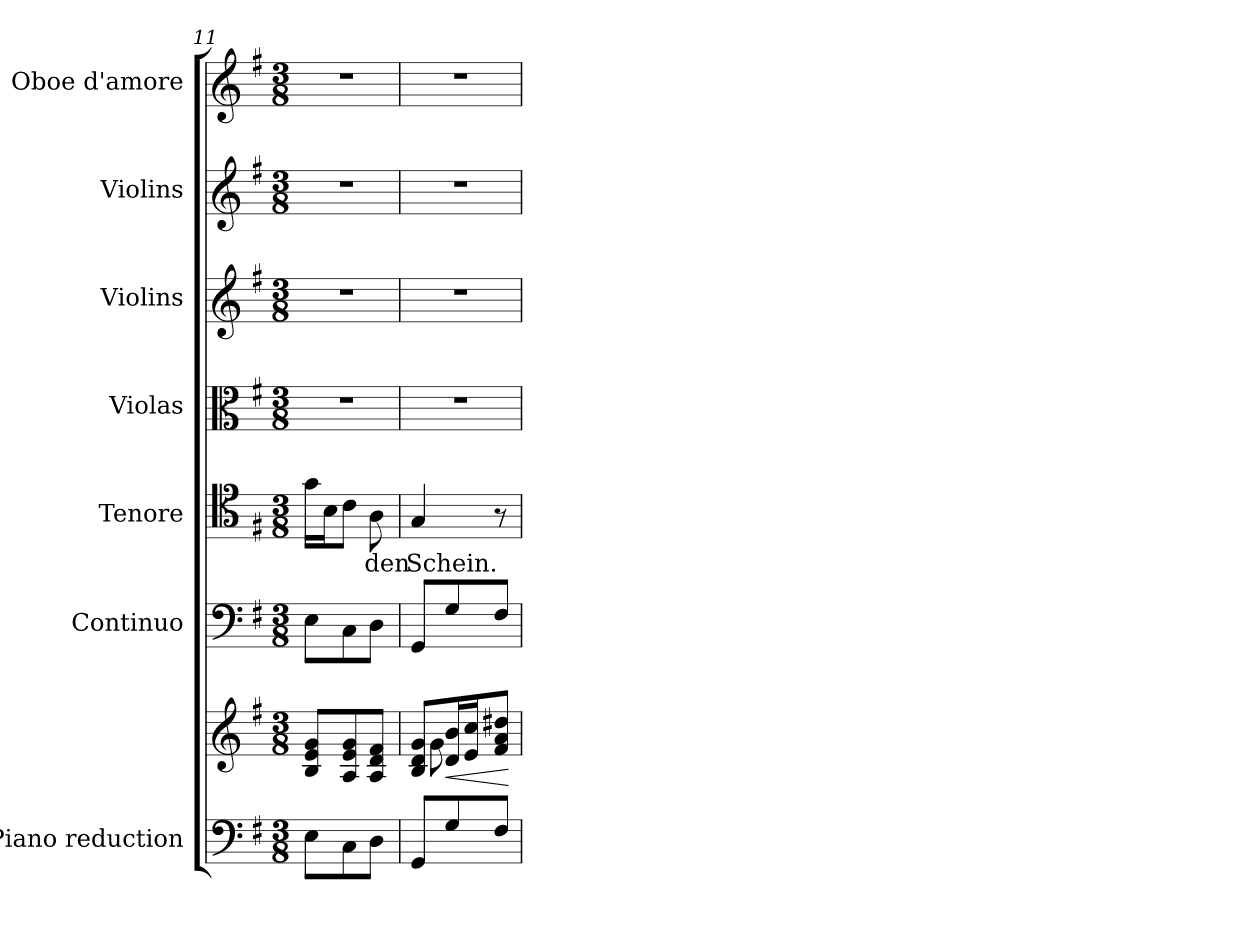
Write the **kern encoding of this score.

**kern	**kern	**dynam	**kern	**kern	**text	**kern	**kern	**kern	**kern
*part7	*part7	*part7	*part6	*part5	*part5	*part4	*part3	*part2	*part1
*staff8	*staff7	*staff7/8	*staff6	*staff5	*staff5	*staff4	*staff3	*staff2	*staff1
*I"Piano reduction	*	*	*I"Continuo	*I"Tenore	*	*I"Violas	*I"Violins	*I"Violins	*I"Oboe d'amore
*I'Pno	*	*	*	*	*	*	*	*	*I'Ob
*clefF4	*clefG2	*	*clefF4	*clefC4	*	*clefC3	*clefG2	*clefG2	*clefG2
*k[f#]	*k[f#]	*	*k[f#]	*k[f#]	*	*k[f#]	*k[f#]	*k[f#]	*k[f#]
*M3/8	*M3/8	*	*M3/8	*M3/8	*	*M3/8	*M3/8	*M3/8	*M3/8
=11	=11	=11	=11	=11	=11	=11	=11	=11	=11
8E\L	8B/ 8e/ 8g/L	.	8E\L	16g\LL	.	4.r	4.r	4.r	4.r
.	.	.	.	16B\J	.	.	.	.	.
8C\	8A/ 8e/ 8g/	.	8C\	8c\J	.	.	.	.	.
!	!	!	!	!	!LO:LY:b	!	!	!	!
8D\J	8A/ 8d/ 8f#/J	.	8D\J	8A\	-den	.	.	.	.
=12	=12	=12	=12	=12	=12	=12	=12	=12	=12
*	*^	*	*	*	*	*	*	*	*
!	!	!	!	!	!	!LO:LY:b	!	!	!	!
8GG/L	8B/ 8d/ 8g/L	8ryy	.	8GG/L	4G/	Schein.	4.r	4.r	4.r	4.r
!	!	!	!LO:HP:b	!	!	!	!	!	!	!
8G/	16d/ 16b/L	8g\	<	8G/	.	.	.	.	.	.
.	16e/ 16cc/J	.	.	.	.	.	.	.	.	.
8F#/J	8f#/ 8a/ 8dd#X/J	8ryy	.	8F#/J	8r	.	.	.	.	.
*	*v	*v	*	*	*	*	*	*	*	*
.	.	[	.	.	.	.	.	.	.
=	=	=	=	=	=	=	=	=	=
*-	*-	*-	*-	*-	*-	*-	*-	*-	*-
